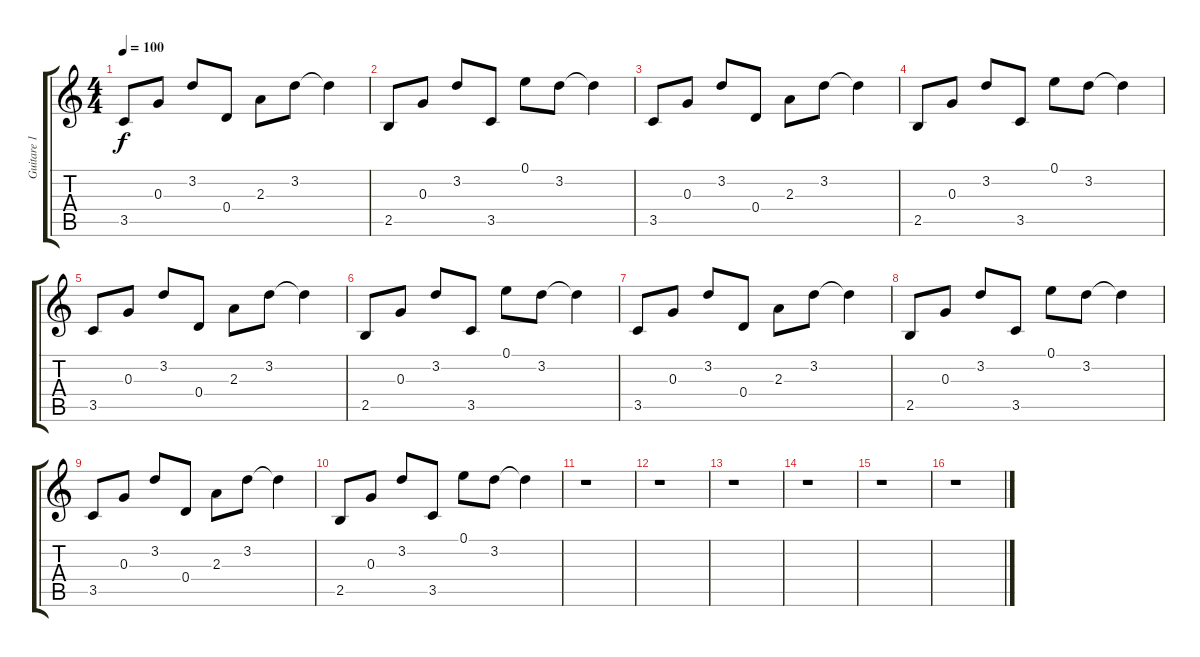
\track ("Guitare 1 (12)" "Guitare 1 ") {instrument acousticguitarsteel}
\staff {score tabs}
\tuning (E4 B3 G3 D3 A2 E2) {hide}
\ts (4 4)
\tempo 100
\clef g2
\ks c
3.5.8{dy f} 0.3.8 3.2.8 0.4.8 2.3.8 3.2.8 3.2{t}.4 |
2.5.8 0.3.8 3.2.8 3.5.8 0.1.8 3.2.8 3.2{t}.4 |
3.5.8 0.3.8 3.2.8 0.4.8 2.3.8 3.2.8 3.2{t}.4 |
2.5.8 0.3.8 3.2.8 3.5.8 0.1.8 3.2.8 3.2{t}.4 |
3.5.8 0.3.8 3.2.8 0.4.8 2.3.8 3.2.8 3.2{t}.4 |
2.5.8 0.3.8 3.2.8 3.5.8 0.1.8 3.2.8 3.2{t}.4 |
3.5.8 0.3.8 3.2.8 0.4.8 2.3.8 3.2.8 3.2{t}.4 |
2.5.8 0.3.8 3.2.8 3.5.8 0.1.8 3.2.8 3.2{t}.4 |
3.5.8 0.3.8 3.2.8 0.4.8 2.3.8 3.2.8 3.2{t}.4 |
2.5.8 0.3.8 3.2.8 3.5.8 0.1.8 3.2.8 3.2{t}.4 |
r.1 |
r.1 |
r.1 |
r.1 |
r.1 |
r.1
